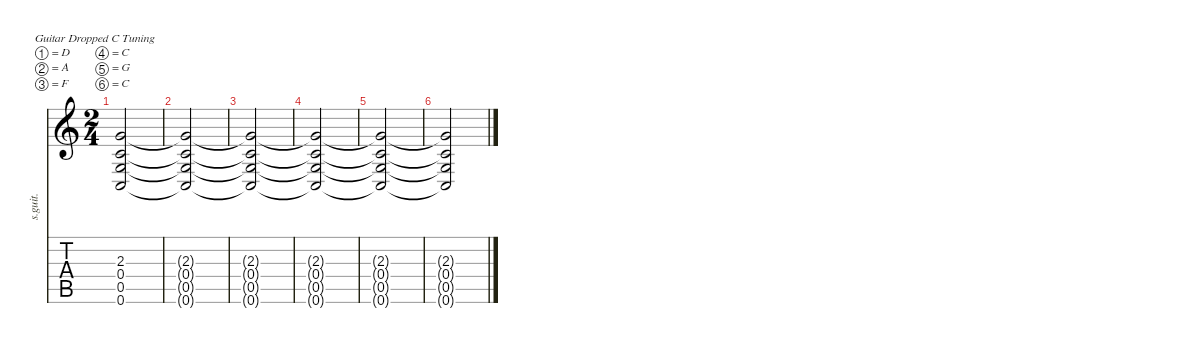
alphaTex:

\defaultSystemsLayout 4
\hideDynamics
\bracketExtendMode nobrackets
\track ("Guitar1" "s.guit.") {instrument distortionguitar}
\staff {score tabs}
\tuning (D4 A3 F3 C3 G2 C2)
\ts (2 4)
\tempo (106 hide)
\clef g2
\ks c
(2.3{t} 0.4{t} 0.5{t} 0.6{t}).2{lyrics (0 "") lyrics (1 "") lyrics (2 "") lyrics (3 "") lyrics (4 "") dy f} |
(2.3{t} 0.4{t} 0.5{t} 0.6{t}).2{lyrics (0 "") lyrics (1 "") lyrics (2 "") lyrics (3 "") lyrics (4 "")} |
(2.3{t} 0.4{t} 0.5{t} 0.6{t}).2{lyrics (0 "") lyrics (1 "") lyrics (2 "") lyrics (3 "") lyrics (4 "")} |
(2.3{t} 0.4{t} 0.5{t} 0.6{t}).2{lyrics (0 "") lyrics (1 "") lyrics (2 "") lyrics (3 "") lyrics (4 "")} |
(2.3{t} 0.4{t} 0.5{t} 0.6{t}).2{lyrics (0 "") lyrics (1 "") lyrics (2 "") lyrics (3 "") lyrics (4 "")} |
(2.3{t} 0.4{t} 0.5{t} 0.6{t}).2{lyrics (0 "") lyrics (1 "") lyrics (2 "") lyrics (3 "") lyrics (4 "")}
